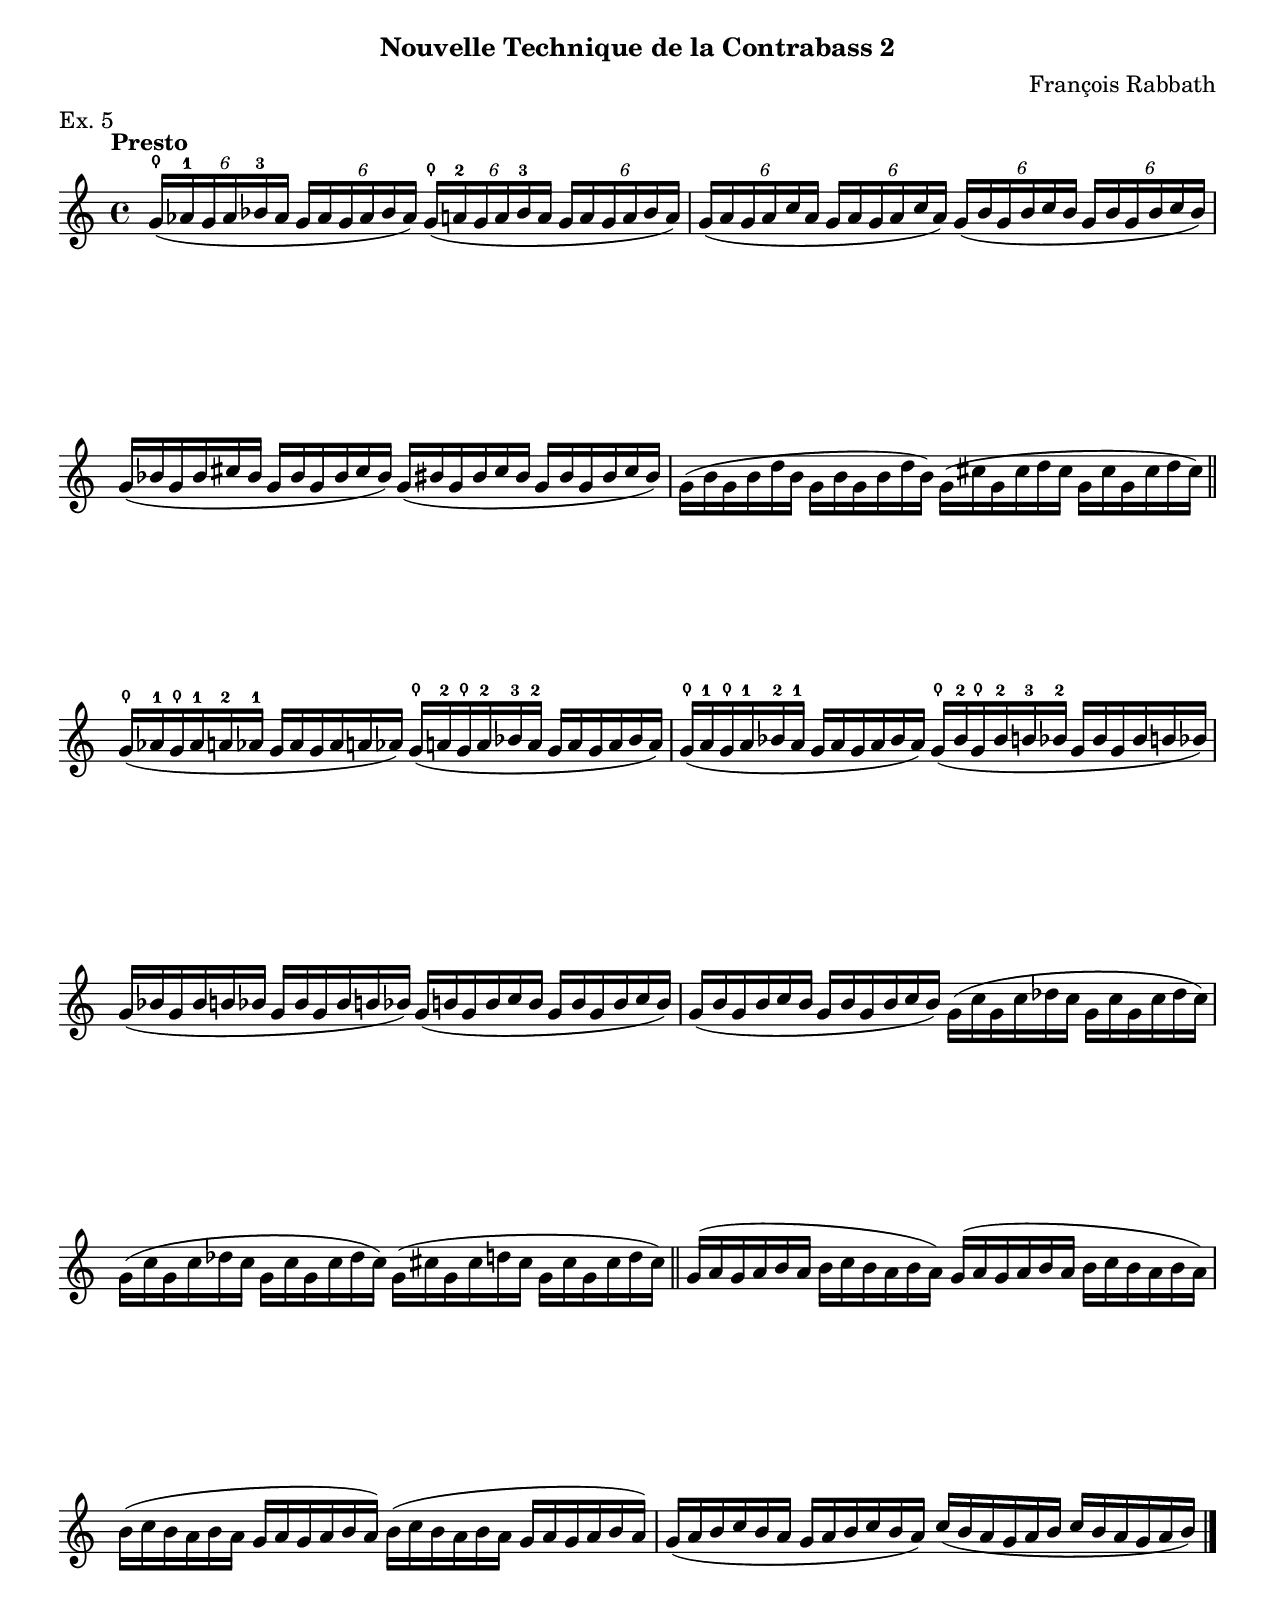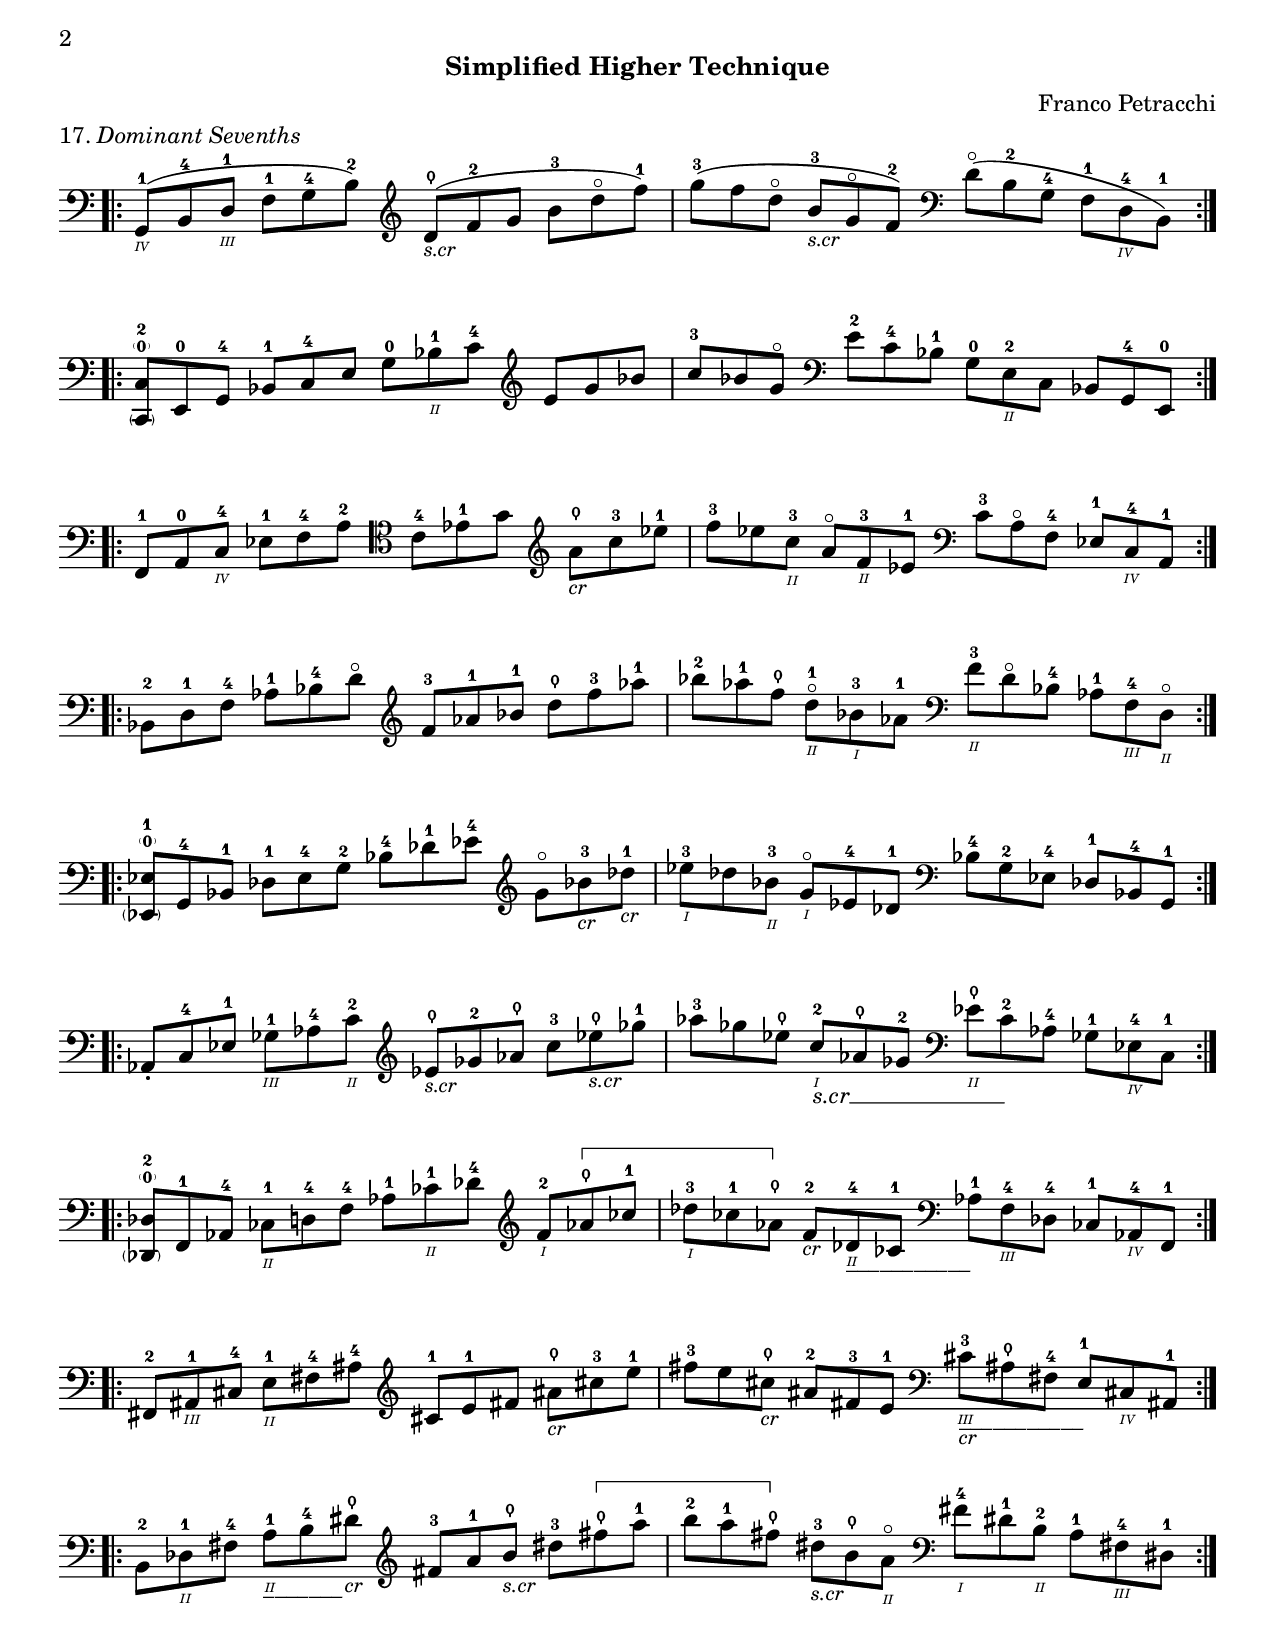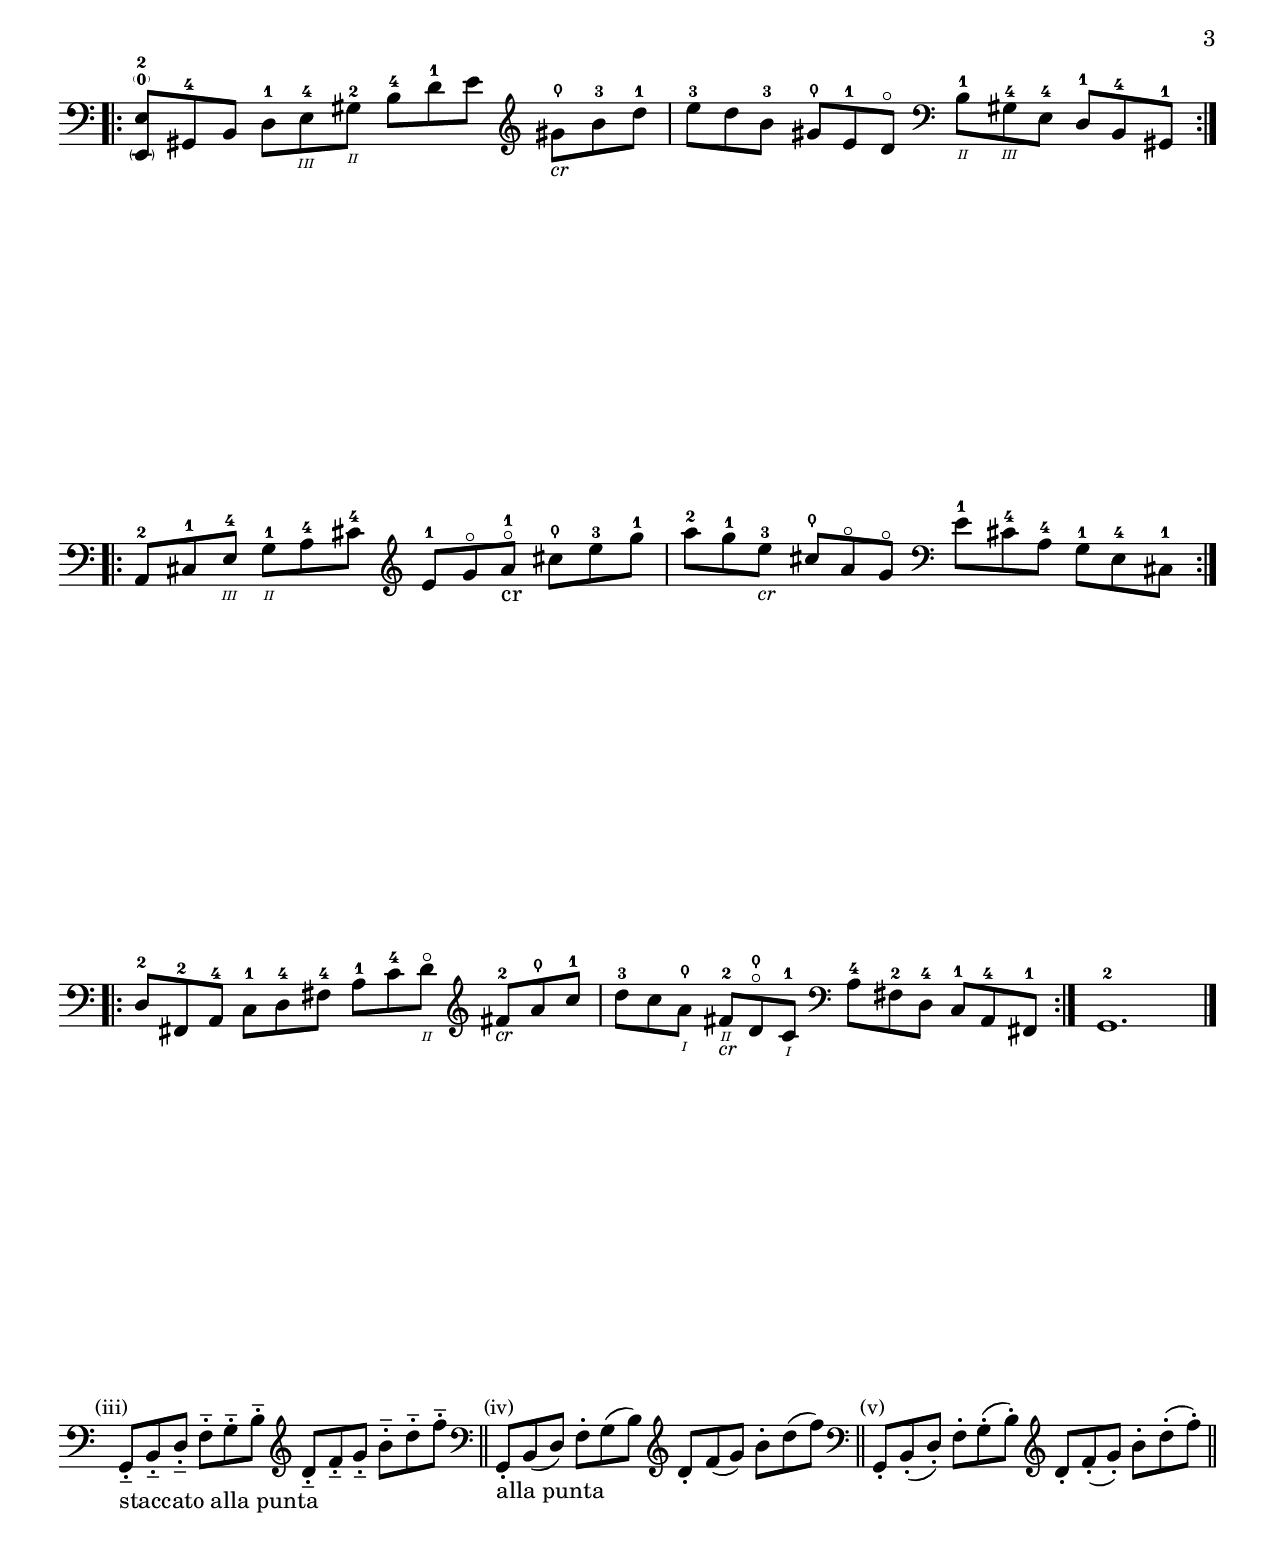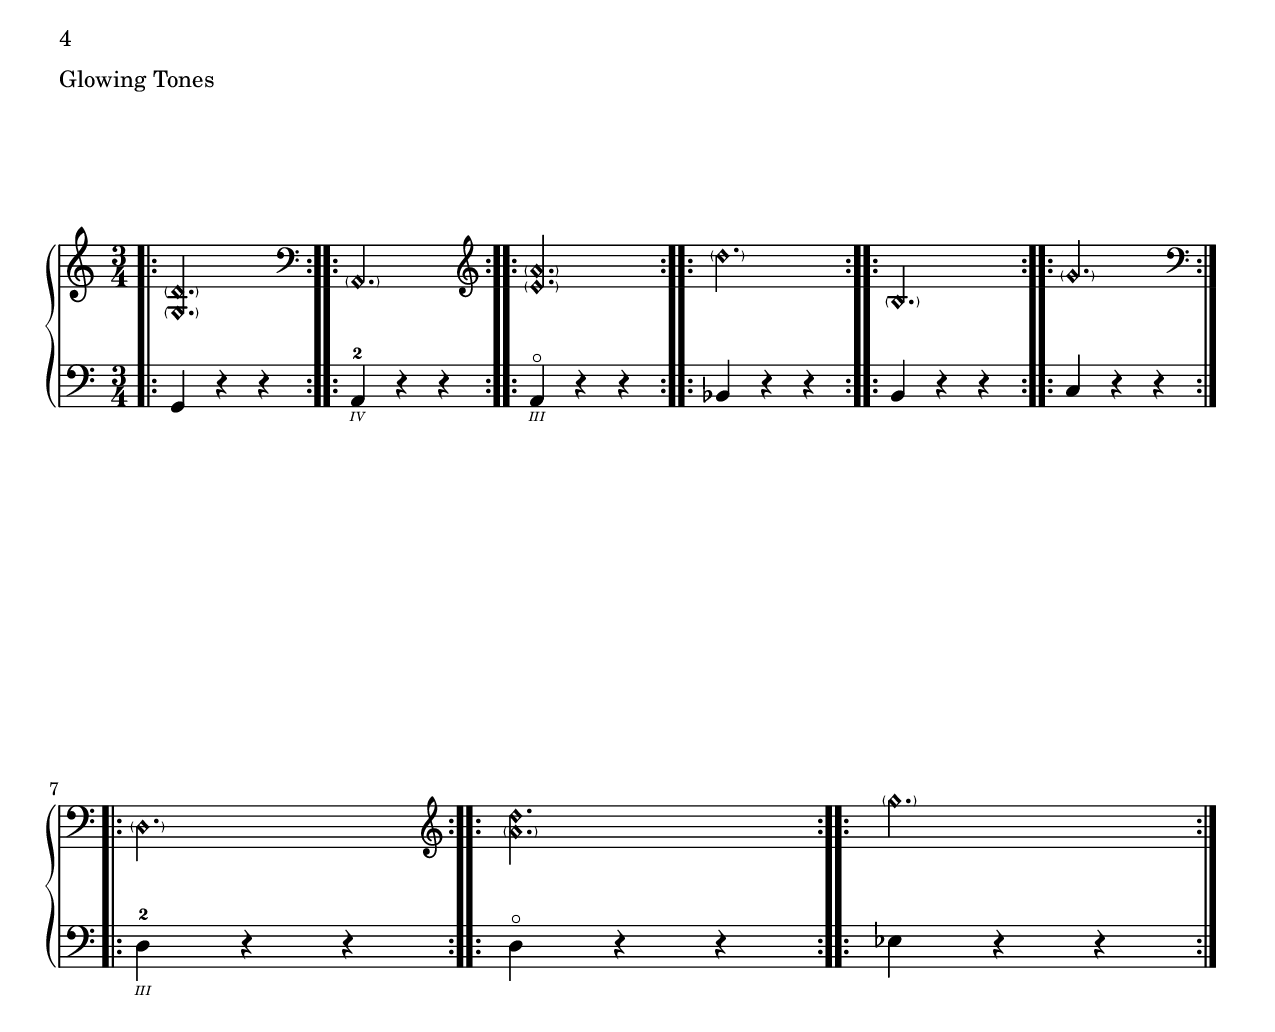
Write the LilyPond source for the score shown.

\version "2.24.3"

\header {
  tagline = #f
}

\paper {
  #(set-paper-size "letter")
  print-all-headers = ##t
}

\layout {
  indent = 0.0
}

cr = \markup { \small \italic "cr" }
scr = \markup { \small \italic "s.cr" }

rabbathnotes = \relative c'' {
  \clef treble
  \time 4/4
  \key c \major
  \tempo Presto
  \override Score.BarNumber.break-visibility = ##(#f #f #f)
  \tuplet 6/4 { g16\thumb (aes-1 g aes bes-3 aes}  \tuplet 6/4 { g16 aes g aes bes aes }) \tuplet 6/4 { g\thumb (a-2 g a bes-3 a} \tuplet 6/4 {g a g a bes a})
  | \tuplet 6/4 { g (a g a c a} \tuplet 6/4 { g a g a c a}) \tuplet 6/4 { g (b g b c b} \tuplet 6/4 { g b g b c b}) \break
  % line 2
  \omit TupletNumber {
    | \tuplet 6/4 { g (bes g bes cis bes } \tuplet 6/4 { g bes g bes cis bes }) \tuplet 6/4 { g (bis g bis cis bis } \tuplet 6/4 { g bis g bis cis bis })
    | \tuplet 6/4 { g (b g b d b } \tuplet 6/4 { g b g b d b }) \tuplet 6/4 { g (cis g cis d cis } \tuplet 6/4 { g cis g cis d cis }) \break
    % line 3
    \bar "||" \tuplet 6/4 { g\thumb (aes-1 g\thumb aes-1 a-2 aes-1 } \tuplet 6/4 { g aes g aes a aes }) \tuplet 6/4 { g\thumb (a-2 g\thumb a-2 bes-3 a-2 } \tuplet 6/4 { g a g a bes a })
    | \tuplet 6/4 { g\thumb (a-1 g\thumb a-1 bes-2 a-1 } \tuplet 6/4 { g a g a bes a }) \tuplet 6/4 { g\thumb (bes-2 g\thumb bes-2 b-3 bes-2 } \tuplet 6/4 { g bes g bes b bes }) \break
    % line 4
    | \tuplet 6/4 { g (bes g bes b bes } \tuplet 6/4 { g bes g bes b bes }) \tuplet 6/4 { g (b g b c b } \tuplet 6/4 { g b g b c b })
    | \tuplet 6/4 { g (b g b c b } \tuplet 6/4 { g b g b c b }) \tuplet 6/4 { g (c g c des c } \tuplet 6/4 { g c g c des c }) \break
    % line 5
    | \tuplet 6/4 { g (c g c des c } \tuplet 6/4 { g c g c des c }) \tuplet 6/4 { g (cis g cis d cis } \tuplet 6/4 { g cis g cis d cis })
    \bar "||" \repeat unfold 2 { \tuplet 6/4 { g (a g a b a} \tuplet 6/4 { b c b a b a }) } \break
    | \repeat unfold 2 { \tuplet 6/4 { b (c b a b a } \tuplet 6/4 { g a g a b a}) }
    | \tuplet 6/4 { g (a b c b a } \tuplet 6/4 { g a b c b a }) \tuplet 6/4 { c (b a g a b } \tuplet 6/4 { c b a g a b }) \fine
  }
}

petracchiscalenotes = \relative c {
  \autoBreaksOff
  \clef bass
  \time 4/4
  \key c \major
  \romanStringNumbers
  \set stringNumberOrientations = #'(down)
  \override Score.BarNumber.break-visibility = ##(#f #f #f)
  % line 1 g
  \repeat volta 2 {
    \once \override Staff.TimeSignature.stencil = ##f
    \time 12/8
    \bar ".|:" g8-1\4 (b-4 d-1\3  f-1 g-4 b-2) \clef treble d_\scr\thumb (f-2 g b-3 d\flageolet f-1)
    | g-3 (f d\flageolet  b-3_\scr g\flageolet f-2) \clef bass d\flageolet (b-2 g-4 f-1 d\4-4 b-1 ) \break
  }
  % line 2 c
  \repeat volta 2 {
    | <<\parenthesize c,\parenthesize-0 c'-2>>  e,-0 g-4 bes-1 c-4 e g-0 bes-1\2 c-4 \clef treble e g bes
    | c-3 bes g\flageolet \clef bass e-2 c-4 bes-1 g-0 e-2\2 c bes g-4 e-0 \break
  }
  % line 3 f
  \repeat volta 2 {
    |f-1 a-0 c-4\4 ees-1 f-4 a-2 \clef tenor c-4 ees-1 g \clef treble a_\cr\thumb c-3 ees-1
    |f-3 ees c-3\2 a\flageolet f-3\2 ees-1 \clef bass c-3 a\flageolet f-4 ees-1 c-4\4 a-1 \break
  }
  % line 4 bes
  \repeat volta 2 {
    | bes-2 d-1 f-4 aes-1 bes-4 d\flageolet \clef treble f-3 aes-1 bes-1 d\thumb f-3 aes-1
    | bes-2 aes-1 f\thumb d\flageolet-1\2 bes-3\1 aes-1 \clef bass f-3\2 d\flageolet bes-4 aes-1 f-4\3 d\flageolet\2 \break
  }
  % line 5 ees
  \repeat volta 2 {
    | <<\parenthesize ees,-\parenthesize-0 ees'-1>> g,-4 bes-1 des-1 ees-4 g-2 bes-4 des-1 ees-4 \clef treble g\flageolet bes_\cr-3 des_\cr-1
    | ees-3\1 des bes-3\2 g\flageolet\1 ees-4 des-1 \clef bass bes-4 g-2 ees-4 des-1 bes-4 g-1 \break
  }
  % line 6 aes
  \repeat volta 2 {
    | aes-. c-4 ees-1 ges-1\3 aes-4 c-2\2 \clef treble ees_\scr\thumb ges-2 aes\thumb c-3 ees_\scr\thumb ges-1
    \override TextSpanner.style = #'line
    \override TextSpanner.bound-details.left.text = #"s.cr"
    \override TextSpanner.direction = #DOWN
    | aes-3 ges ees\thumb c-2\1\startTextSpan aes\thumb ges-2 \clef bass ees\thumb\2 c-2 \stopTextSpan aes-4 ges-1 ees-4\4 c-1 \break
  }
  % line 7 des
  \repeat volta 2 {
    \override TextSpanner.style = #'line
    \override TextSpanner.bound-details.left.text = \markup { \draw-line #'(0 . -1) }
    \override TextSpanner.bound-details.right.text = \markup { \draw-line #'(0 . -1) }
    \override TextSpanner.direction = #UP
    <<\parenthesize des,\parenthesize-0 des'-2>> f,-1 aes-4 ces-1\2 d-4 f-4 aes-1 ces-1\2 des-4 \clef treble f-2\1 aes\thumb\startTextSpan ces-1
    | des-3\1 ces-1 aes\thumb\stopTextSpan f-2_\cr des-4\2_"___________" ces-1 \clef bass aes-1 f-4\3 des-4 ces-1 aes-4\4 f-1 \break
  }
  % line 8 fis
  \repeat volta 2 {
    | fis-2 ais-1\3 cis-4 e-1\2 fis-4 ais-4 \clef treble cis-1 e-1 fis ais\thumb_\cr cis-3 e-1
    | fis-3 e cis\thumb_\cr ais-2 fis-3 e-1 \clef bass cis-3\3_"___________"_\cr ais\thumb fis-4 e-1 cis\4 ais-1 \break
  }
  % line 9 b
  \repeat volta 2 {
    | b-2 des-1\2 fis-4 a-1\2_"_______" b-4 dis\thumb_\cr \clef treble fis-3 a-1 b\thumb_\scr dis-3 fis\thumb\startTextSpan a-1
    | b-2 a-1 fis\thumb\stopTextSpan dis-3_\scr b\thumb a\flageolet\2 \clef bass fis-4\1 dis-1 b-2      \2 a-1 fis-4\3 dis-1 \break \pageBreak
  }
  % line 10 e
  \repeat volta 2 {
    | <<\parenthesize e,\parenthesize-0 e'-2>> gis,-4 b d-1 e-4\3 gis-2\2 b-4 d-1 e \clef treble gis\thumb_\cr b-3 d-1
    | e-3 d b-3 gis\thumb e-1 d\flageolet \clef bass b-1\2 gis-4\3 e-4 d-1 b-4 gis-1 \break
  }
  % line 11 a
  \repeat volta 2 {
    | a-2 cis-1 e-4\3 g-1\2 a-4 cis-4 \clef treble e-1 g\flageolet a\flageolet-1_cr cis\thumb e-3 g-1
    | a-2 g-1 e-3_\cr  cis\thumb a\flageolet g\flageolet \clef bass e-1 cis-4 a-4 g-1 e-4 cis-1 \break
  }
  % line 12 d
  \repeat volta 2 {
    | d-2 fis,-2 a-4 c-1 d-4 fis-4 a-1 c-4 d\flageolet\2 \clef treble fis-2_\cr a\thumb c-1
    | d-3 c a\thumb\1 fis-2\2_\cr d\flageolet\thumb c-1\1 \clef bass a-4 fis-2 d-4 c-1 a-4 fis-1
  }
  | g1.-2 \break
  \bar "|." \textMark \markup { \small (iii) } g8-.\tenuto_\markup { staccato alla punta } b-.\tenuto d-.\tenuto f-.\tenuto g-.\tenuto b-.\tenuto \clef treble d-.\tenuto f-.\tenuto g-.\tenuto b-.\tenuto d-.\tenuto f-.\tenuto
  \bar "||" \textMark \markup { \small (iv) } \clef bass g,,,-._\markup { alla punta } b (d) f-. g (b) \clef treble d-. f (g) b-. d (f)
  \bar "||" \textMark \markup { \small (v) } \clef bass g,,,-. b-. (d-.) f-. g-. (b-.) \clef treble d-. f-. (g-.) b-. d-. (f-.)
  \bar "||" \pageBreak
}


glowingtones = \relative c {
  \time 3/4
  \key c \major
  <<
    {
      \override NoteHead.style = #'harmonic
      \clef treble
      \repeat volta 2 {
        \bar ".|:-|" <<\parenthesize g'2. \parenthesize d'>>
      }
      \repeat volta 2 {
      | \clef bass \parenthesize a,
      }
      \repeat volta 2 {
        \clef treble <<\parenthesize e'' \parenthesize a>>
      }
      \repeat volta 2 {
        \parenthesize d
      }
      \repeat volta 2 {
        \parenthesize b,
      }
      \repeat volta 2 {
        \parenthesize g'
      } \break
      \repeat volta 2 {
        \clef bass \parenthesize d,
      }
      \repeat volta 2 {
        \clef treble <<\parenthesize a'' d>>
      }
      \repeat volta 2 {
        \parenthesize g
      }
    }
    \new Staff { 
      \clef bass 
      \romanStringNumbers
      \set stringNumberOrientations = #'(down)
      g,,,4 r r 
      | a-2\4 r r
      | a\flageolet\3 r r
      | bes r r
      | b r r
      | c r r
      | d-2\3 r r
      | d\flageolet r r
      | ees r r
      }
  >>
}

\book {
  \score {
    \header {
      composer = "François Rabbath"
      subtitle = "Nouvelle Technique de la Contrabass 2"
      piece = "Ex. 5"
    }
    \new Staff {
      \rabbathnotes \pageBreak
    }
  }
  \score {
    \header {
      subtitle = "Simplified Higher Technique"
      composer = "Franco Petracchi"
      piece = \markup { 17. \italic "Dominant Sevenths" }
    }
    \new Staff {
      \petracchiscalenotes
    }
  }
  \score {
    \header {
      piece = "Glowing Tones"
    }
    \layout {
      \context {
        \Score
      }
    }
    \new PianoStaff {
      \new Voice {
        \glowingtones
      }
    }
  }
}


